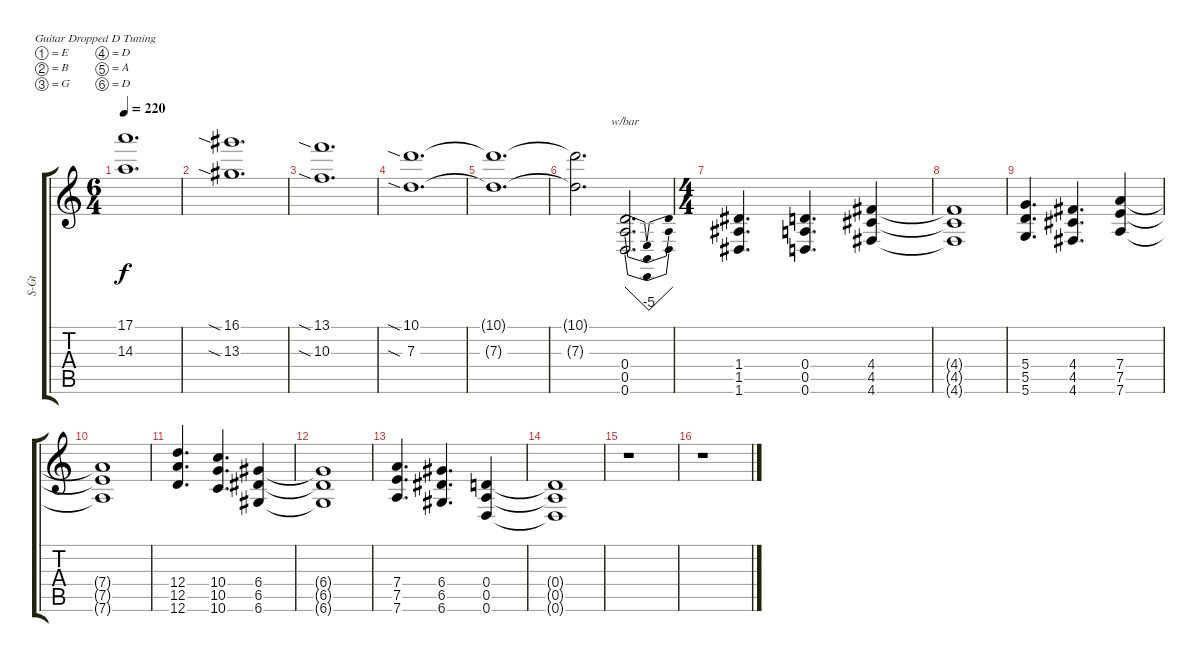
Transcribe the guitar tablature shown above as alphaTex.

\bracketExtendMode groupsimilarinstruments
\otherSystemsTrackNameOrientation horizontal
\track ("Keyboards" "S-Gt") {instrument stringensemble1}
\staff {score tabs}
\tuning (E4 B3 G3 D3 A2 D2)
\displaytranspose 12
\ts (6 4)
\tempo 220
\clef g2
\ks c
(17.1 14.3).1{d dy f beam Down} |
(16.1{sia acc #} 13.3{sia acc #}).1{d beam Down} |
(13.1{sia} 10.3{sia}).1{d beam Down} |
(10.1{sia} 7.3{sia}).1{d beam Down} |
(10.1{t} 7.3{t}).1{d beam Down} |
(10.1{t} 7.3{t}).2{d instrument stringensemble1 beam Down} (0.4 0.5 0.6).2{d tbe (dip default 0 0 30 -20 60 0) beam Up} |
\ts (4 4)
(1.4{acc #} 1.5{acc #} 1.6{acc #}).4{d beam Up} (0.4 0.5 0.6).4{d beam Up} (4.4{acc #} 4.5{acc #} 4.6{acc #}).4{beam Up} |
(4.4{t acc #} 4.5{t acc #} 4.6{t acc #}).1{beam Up} |
(5.4 5.5 5.6).4{d beam Up} (4.4{acc #} 4.5{acc #} 4.6{acc #}).4{d beam Up} (7.4 7.5 7.6).4{beam Up} |
(7.4{t} 7.5{t} 7.6{t}).1{beam Up} |
(12.4 12.5 12.6).4{d beam Up} (10.4 10.5 10.6).4{d beam Up} (6.4{acc #} 6.5{acc #} 6.6{acc #}).4{beam Up} |
(6.4{t acc #} 6.5{t acc #} 6.6{t acc #}).1{beam Up} |
(7.4 7.5 7.6).4{d beam Up} (6.4{acc #} 6.5{acc #} 6.6{acc #}).4{d beam Up} (0.4 0.5 0.6).4{beam Up} |
(0.4{t} 0.5{t} 0.6{t}).1{beam Up} |
r.1{beam Down} |
r.1{beam Down}
